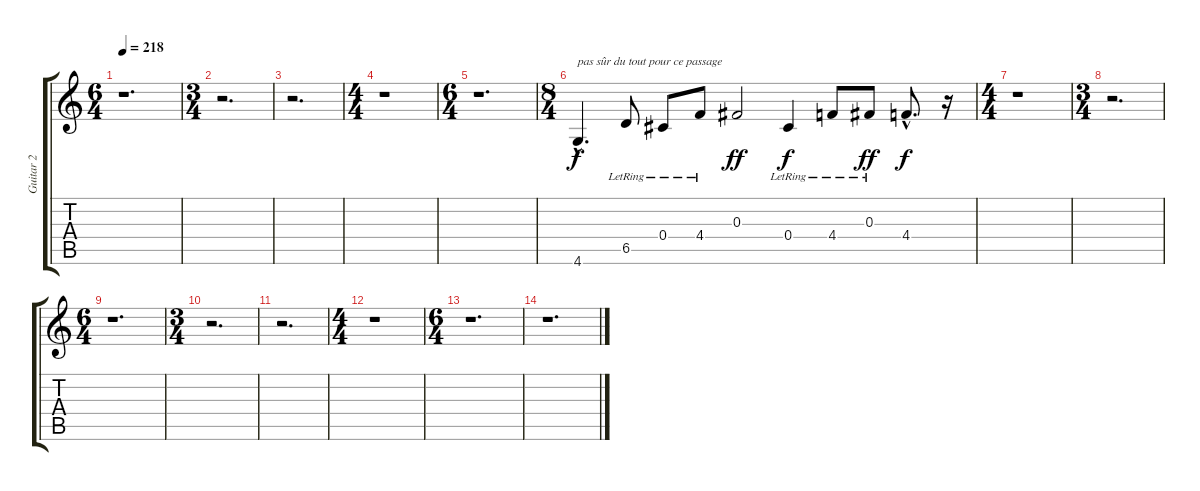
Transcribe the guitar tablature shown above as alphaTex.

\track ("Guitar 2" "Guitar 2") {instrument overdrivenguitar}
\staff {score tabs}
\tuning (Eb4 Bb3 Gb3 Db3 Ab2 Eb2) {hide}
\ts (6 4)
\tempo 218
\clef g2
\ks c
r.1{d dy f} |
\ts (3 4)
r.2{d} |
r.2{d} |
\ts (4 4)
r.1 |
\ts (6 4)
r.1{d} |
\ts (8 4)
4.6{hac}.4{d txt "pas sûr du tout pour ce passage" balance 0} 6.5{lr}.8 0.4{lr}.8 4.4{lr}.8 0.3.2{dy ff} 0.4{lr}.4{dy f} 4.4{lr}.8 0.3{lr}.8{dy ff} 4.4{hac}.8{d dy f} r.16 |
\ts (4 4)
r.1 |
\ts (3 4)
r.2{d} |
\ts (6 4)
r.1{d} |
\ts (3 4)
r.2{d} |
r.2{d} |
\ts (4 4)
r.1 |
\ts (6 4)
r.1{d} |
r.1{d}
